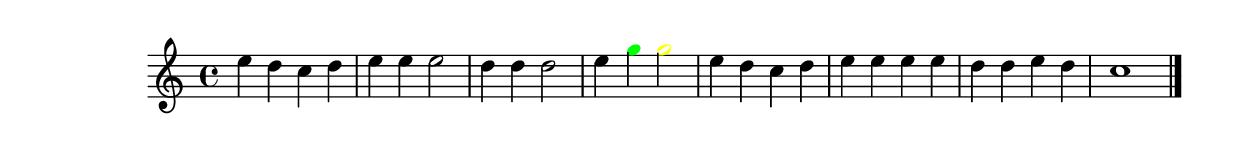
\version "2.18.2"
\language "english"

\header {
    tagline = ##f
}

\layout {}

\paper {}

\score {
    \new Score
    <<
        \new Staff
        {
            {   % measure
                \time 4/4
                \tweak color #black
                e''4
                \tweak color #black
                d''4
                \tweak color #black
                c''4
                \tweak color #black
                d''4
            }   % measure
            {   % measure
                \tweak color #black
                e''4
                \tweak color #black
                e''4
                \tweak color #black
                e''2
            }   % measure
            {   % measure
                \tweak color #black
                d''4
                \tweak color #black
                d''4
                \tweak color #black
                d''2
            }   % measure
            {   % measure
                \tweak color #black
                e''4
                \tweak color #green
                g''4
                \tweak color #yellow
                g''2
            }   % measure
            {   % measure
                e''4
                d''4
                c''4
                d''4
            }   % measure
            {   % measure
                e''4
                e''4
                e''4
                e''4
            }   % measure
            {   % measure
                d''4
                d''4
                e''4
                d''4
            }   % measure
            {   % measure
                c''1
                \bar "|." %! SCORE1
            }   % measure
        }
    >>
}